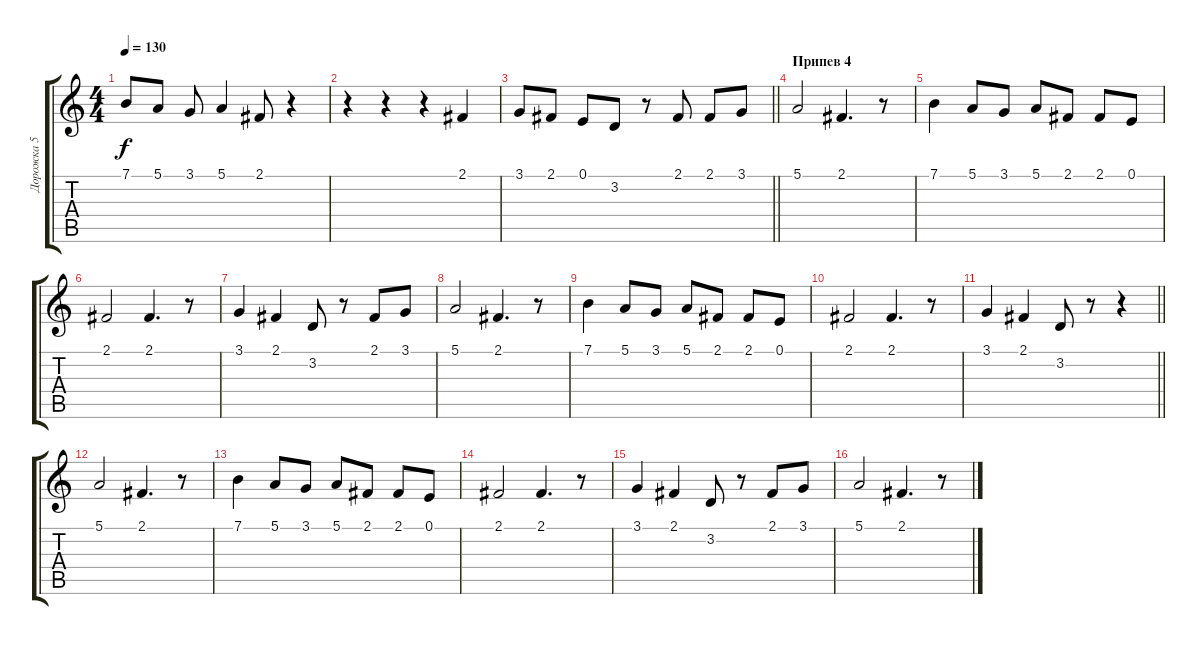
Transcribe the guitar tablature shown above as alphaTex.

\track ("Дорожка 5" "Дорожка 5") {instrument bassoon}
\staff {score tabs}
\tuning (E4 B3 G3 D3 A2 E2) {hide}
\ts (4 4)
\tempo 130
\clef g2
\ks c
7.1.8{dy f} 5.1.8 3.1.8 5.1.4 2.1.8 r.4 |
r.4 r.4 r.4 2.1.4 |
\barLineRight lightlight
3.1.8 2.1.8 0.1.8 3.2.8 r.8 2.1.8 2.1.8 3.1.8 |
\section ("" "Припев 4")
5.1.2 2.1.4{d} r.8 |
7.1.4 5.1.8 3.1.8 5.1.8 2.1.8 2.1.8 0.1.8 |
2.1.2 2.1.4{d} r.8 |
3.1.4 2.1.4 3.2.8 r.8 2.1.8 3.1.8 |
5.1.2 2.1.4{d} r.8 |
7.1.4 5.1.8 3.1.8 5.1.8 2.1.8 2.1.8 0.1.8 |
2.1.2 2.1.4{d} r.8 |
\barLineRight lightlight
3.1.4 2.1.4 3.2.8 r.8 r.4 |
5.1.2 2.1.4{d} r.8 |
7.1.4 5.1.8 3.1.8 5.1.8 2.1.8 2.1.8 0.1.8 |
2.1.2 2.1.4{d} r.8 |
3.1.4 2.1.4 3.2.8 r.8 2.1.8 3.1.8 |
5.1.2 2.1.4{d} r.8
